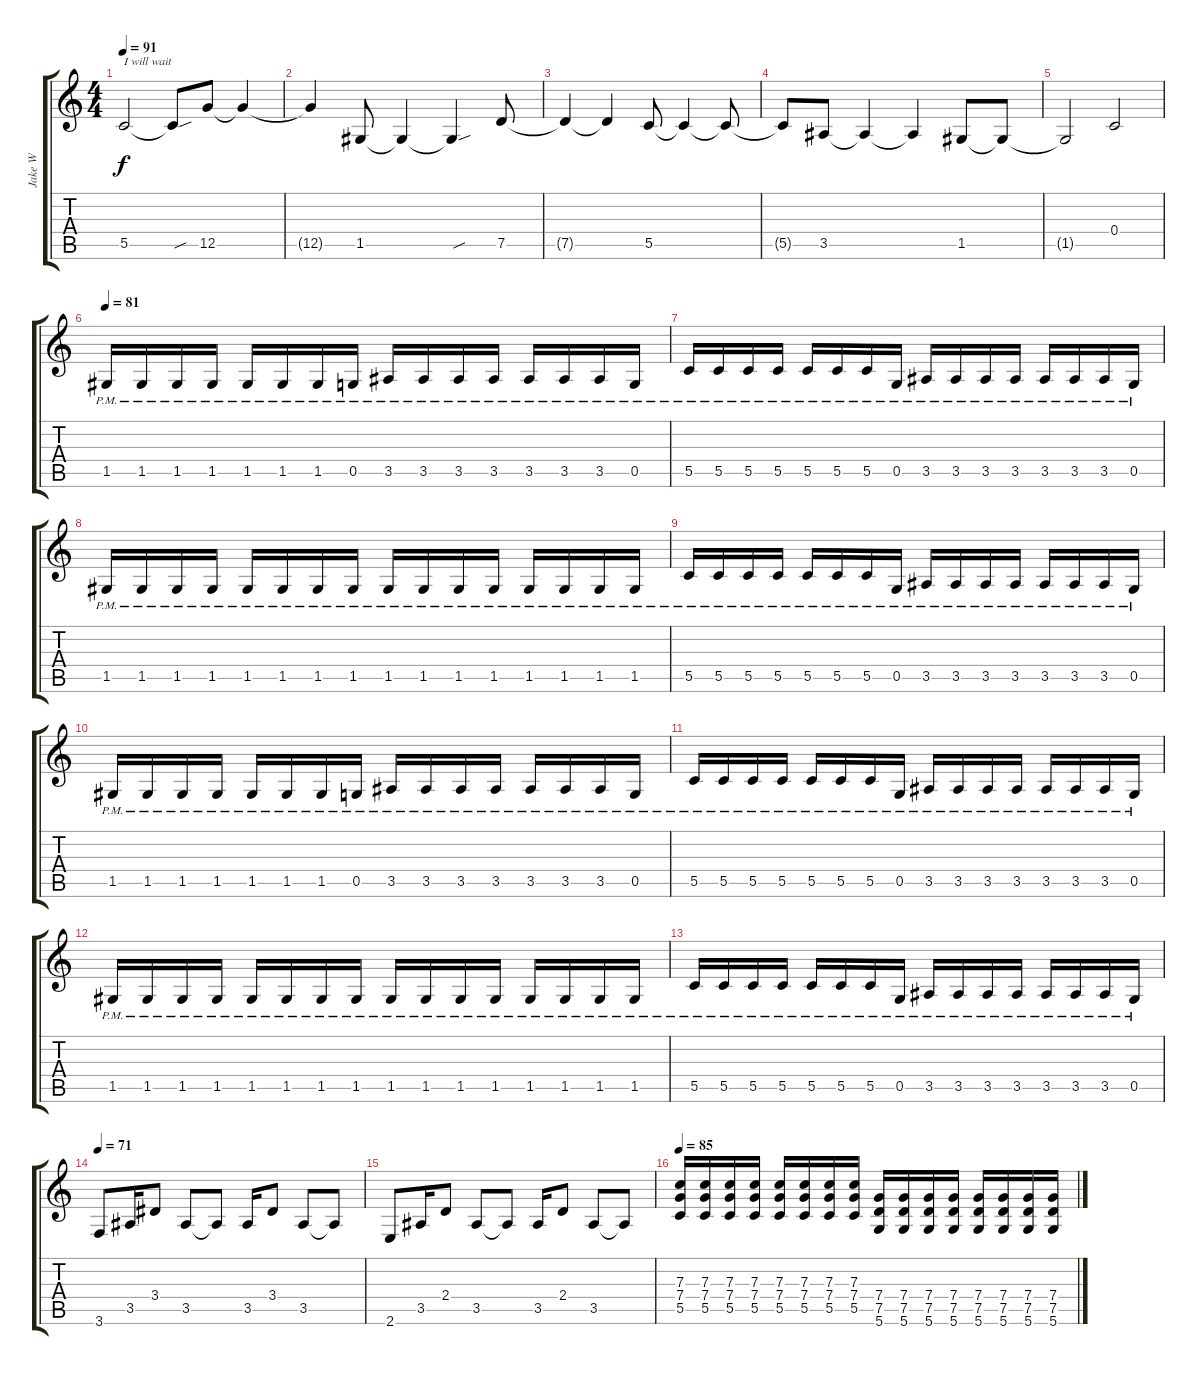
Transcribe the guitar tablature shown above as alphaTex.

\track ("Jake W" "Jake W") {instrument overdrivenguitar}
\staff {score tabs}
\tuning (D4 A3 F3 C3 G2 D2) {hide}
\ts (4 4)
\tempo 91
\clef g2
\ks c
5.5.2{txt "I will wait" dy f instrument electricguitarclean} 5.5{sou t}.8 12.5.8 12.5{t}.4 |
12.5{t}.4 1.5.8 1.5{t}.4 1.5{sou t}.4 7.5.8 |
7.5{t}.4 7.5{t}.4 5.5.8 5.5{t}.4 5.5{t}.8 |
5.5{t}.8 3.5.8 3.5{t}.4 3.5{t}.4 1.5.8 1.5{t}.8 |
1.5{t}.2 0.4.2 |
\tempo 81
1.5{pm}.16 1.5{pm}.16 1.5{pm}.16 1.5{pm}.16 1.5{pm}.16 1.5{pm}.16 1.5{pm}.16 0.5{pm}.16 3.5{pm}.16 3.5{pm}.16 3.5{pm}.16 3.5{pm}.16 3.5{pm}.16 3.5{pm}.16 3.5{pm}.16 0.5{pm}.16 |
5.5{pm}.16 5.5{pm}.16 5.5{pm}.16 5.5{pm}.16 5.5{pm}.16 5.5{pm}.16 5.5{pm}.16 0.5{pm}.16 3.5{pm}.16 3.5{pm}.16 3.5{pm}.16 3.5{pm}.16 3.5{pm}.16 3.5{pm}.16 3.5{pm}.16 0.5{pm}.16 |
1.5{pm}.16 1.5{pm}.16 1.5{pm}.16 1.5{pm}.16 1.5{pm}.16 1.5{pm}.16 1.5{pm}.16 1.5{pm}.16 1.5{pm}.16 1.5{pm}.16 1.5{pm}.16 1.5{pm}.16 1.5{pm}.16 1.5{pm}.16 1.5{pm}.16 1.5{pm}.16 |
5.5{pm}.16 5.5{pm}.16 5.5{pm}.16 5.5{pm}.16 5.5{pm}.16 5.5{pm}.16 5.5{pm}.16 0.5{pm}.16 3.5{pm}.16 3.5{pm}.16 3.5{pm}.16 3.5{pm}.16 3.5{pm}.16 3.5{pm}.16 3.5{pm}.16 0.5{pm}.16 |
1.5{pm}.16 1.5{pm}.16 1.5{pm}.16 1.5{pm}.16 1.5{pm}.16 1.5{pm}.16 1.5{pm}.16 0.5{pm}.16 3.5{pm}.16 3.5{pm}.16 3.5{pm}.16 3.5{pm}.16 3.5{pm}.16 3.5{pm}.16 3.5{pm}.16 0.5{pm}.16 |
5.5{pm}.16 5.5{pm}.16 5.5{pm}.16 5.5{pm}.16 5.5{pm}.16 5.5{pm}.16 5.5{pm}.16 0.5{pm}.16 3.5{pm}.16 3.5{pm}.16 3.5{pm}.16 3.5{pm}.16 3.5{pm}.16 3.5{pm}.16 3.5{pm}.16 0.5{pm}.16 |
1.5{pm}.16 1.5{pm}.16 1.5{pm}.16 1.5{pm}.16 1.5{pm}.16 1.5{pm}.16 1.5{pm}.16 1.5{pm}.16 1.5{pm}.16 1.5{pm}.16 1.5{pm}.16 1.5{pm}.16 1.5{pm}.16 1.5{pm}.16 1.5{pm}.16 1.5{pm}.16 |
5.5{pm}.16 5.5{pm}.16 5.5{pm}.16 5.5{pm}.16 5.5{pm}.16 5.5{pm}.16 5.5{pm}.16 0.5{pm}.16 3.5{pm}.16 3.5{pm}.16 3.5{pm}.16 3.5{pm}.16 3.5{pm}.16 3.5{pm}.16 3.5{pm}.16 0.5{pm}.16 |
\tempo 71
3.6.8{instrument acousticguitarsteel} 3.5.16 3.4.8 3.5.8 3.5{t}.8 3.5.16 3.4.8 3.5.8 3.5{t}.8 |
2.6.8 3.5.16 2.4.8 3.5.8 3.5{t}.8 3.5.16 2.4.8 3.5.8 3.5{t}.8 |
\tempo 85
(7.3 7.4 5.5).16{instrument overdrivenguitar} (7.3 7.4 5.5).16 (7.3 7.4 5.5).16 (7.3 7.4 5.5).16 (7.3 7.4 5.5).16 (7.3 7.4 5.5).16 (7.3 7.4 5.5).16 (7.3 7.4 5.5).16 (7.4 7.5 5.6).16 (7.4 7.5 5.6).16 (7.4 7.5 5.6).16 (7.4 7.5 5.6).16 (7.4 7.5 5.6).16 (7.4 7.5 5.6).16 (7.4 7.5 5.6).16 (7.4 7.5 5.6).16
